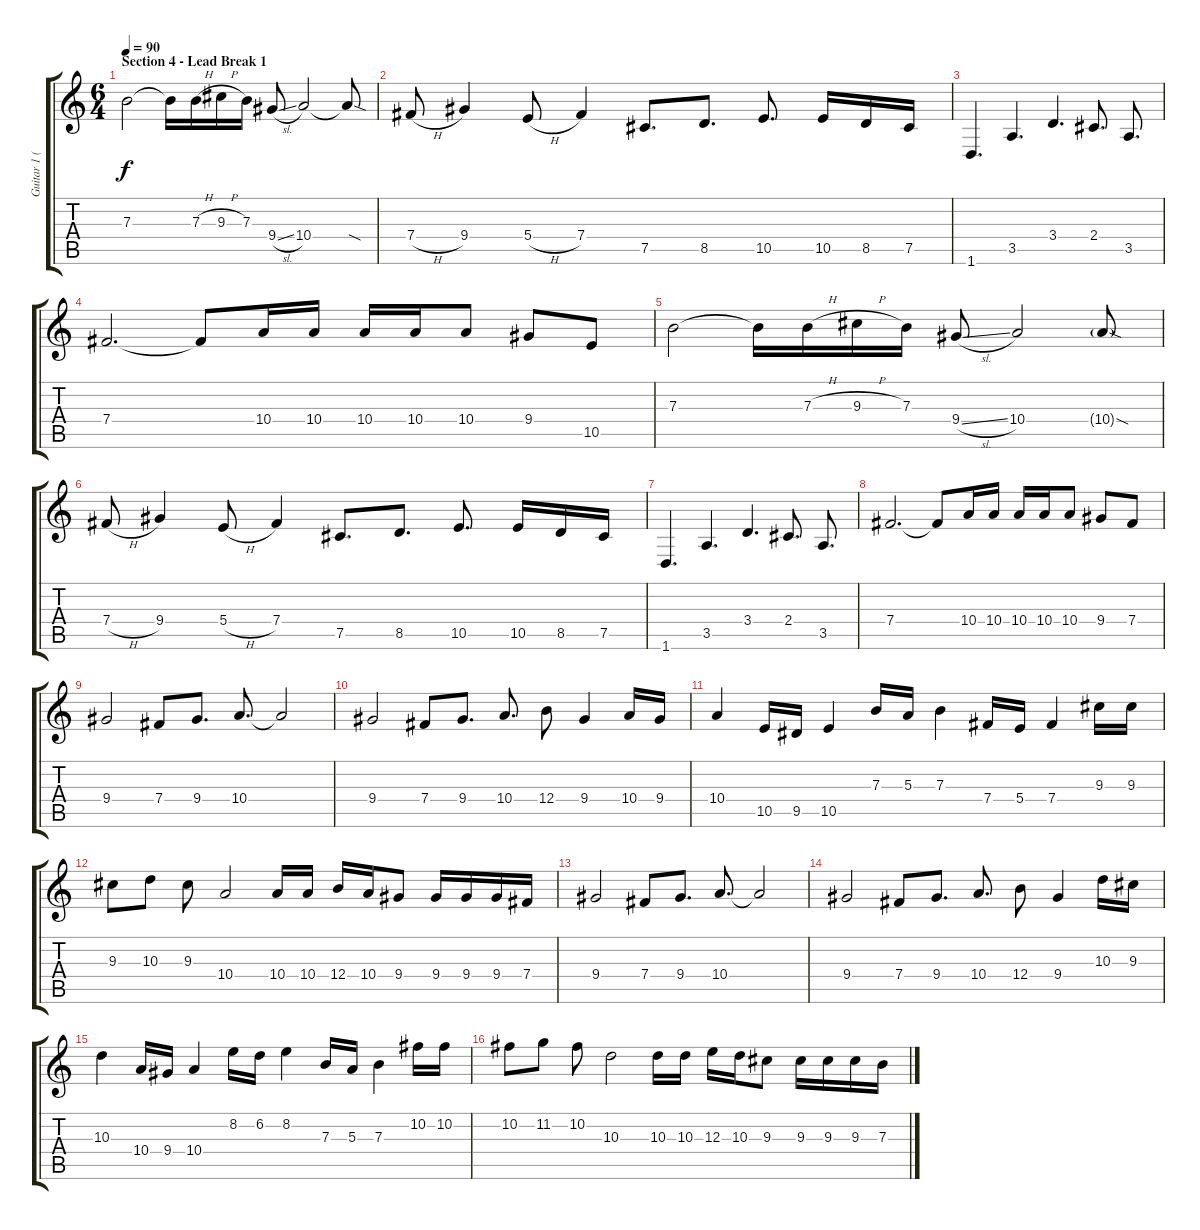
\track ("Guitar 1 (Distortion)" "Guitar 1 (") {instrument distortionguitar}
\staff {score tabs}
\tuning (Db4 Ab3 E3 B2 Gb2 Db2) {hide}
\ts (6 4)
\section ("" "Section 4 - Lead Break 1")
\tempo 90
\clef g2
\ks c
7.3.2{dy f} 7.3{t}.16 7.3{h}.16 9.3{h}.16 7.3.16 9.4{sl}.8 10.4.2 10.4{sod t}.8 |
7.4{h}.8 9.4.4 5.4{h}.8 7.4.4 7.5.8{d} 8.5.8{d} 10.5.8{d} 10.5.16 8.5.16 7.5.16 |
1.6.4{d} 3.5.4{d} 3.4.4{d} 2.4.8{d} 3.5.8{d} |
7.4.2{d} 7.4{t}.8 10.4.16 10.4.16 10.4.16 10.4.16 10.4.8 9.4.8 10.5.8 |
7.3.2 7.3{t}.16 7.3{h}.16 9.3{h}.16 7.3.16 9.4{sl}.8 10.4.2 10.4{sod g}.8 |
7.4{h}.8 9.4.4 5.4{h}.8 7.4.4 7.5.8{d} 8.5.8{d} 10.5.8{d} 10.5.16 8.5.16 7.5.16 |
1.6.4{d} 3.5.4{d} 3.4.4{d} 2.4.8{d} 3.5.8{d} |
7.4.2{d} 7.4{t}.8 10.4.16 10.4.16 10.4.16 10.4.16 10.4.8 9.4.8 7.4.8 |
9.4.2 7.4.8 9.4.8{d} 10.4.8{d} 10.4{t}.2 |
9.4.2 7.4.8 9.4.8{d} 10.4.8{d} 12.4.8 9.4.4 10.4.16 9.4.16 |
10.4.4 10.5.16 9.5.16 10.5.4 7.3.16 5.3.16 7.3.4 7.4.16 5.4.16 7.4.4 9.3.16 9.3.16 |
9.3.8 10.3.8 9.3.8 10.4.2 10.4.16 10.4.16 12.4.16 10.4.16 9.4.8 9.4.16 9.4.16 9.4.16 7.4.16 |
9.4.2 7.4.8 9.4.8{d} 10.4.8{d} 10.4{t}.2 |
9.4.2 7.4.8 9.4.8{d} 10.4.8{d} 12.4.8 9.4.4 10.3.16 9.3.16 |
10.3.4 10.4.16 9.4.16 10.4.4 8.2.16 6.2.16 8.2.4 7.3.16 5.3.16 7.3.4 10.2.16 10.2.16 |
10.2.8 11.2.8 10.2.8 10.3.2 10.3.16 10.3.16 12.3.16 10.3.16 9.3.8 9.3.16 9.3.16 9.3.16 7.3.16
